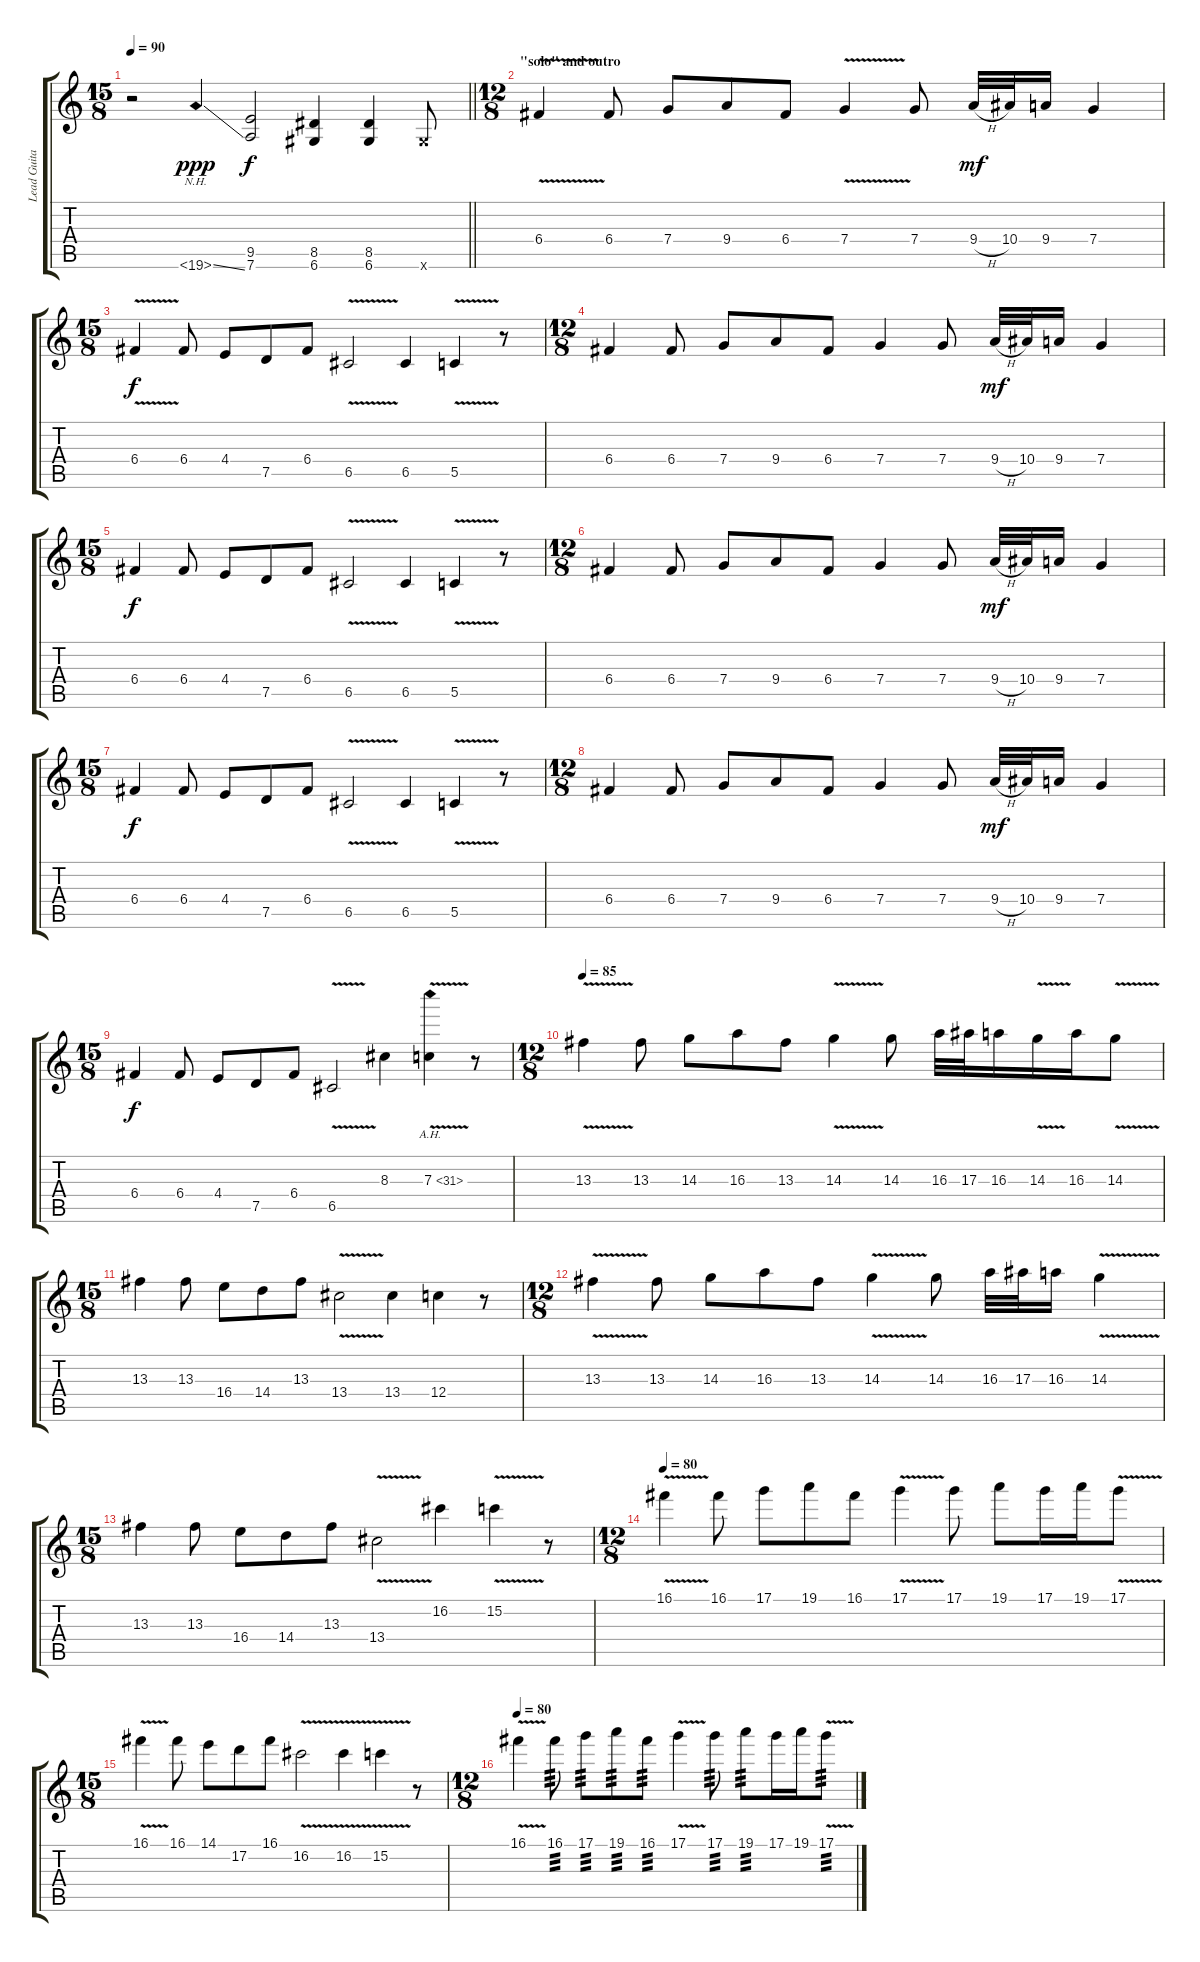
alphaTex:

\track ("Lead Guitar" "Lead Guita") {instrument distortionguitar}
\staff {score tabs}
\tuning (D4 A3 F3 C3 G2 D2) {hide}
\ts (15 8)
\tempo 90
\clef g2
\barLineRight lightlight
\ks c
r.2{dy p} 19.6{nh ss}.4{dy ppp} (9.5 7.6).2{dy f} (8.5 6.6).4 (8.5 6.6).4 6.6{x}.8 |
\ts (12 8)
\section ("" "\"solo\" and outro")
6.4{v}.4 6.4.8 7.4.8 9.4.8 6.4.8 7.4{v}.4 7.4.8 9.4{h}.32{dy mf} 10.4.32 9.4.16 7.4.4 |
\ts (15 8)
6.4{v}.4{dy f} 6.4.8 4.4.8 7.5.8 6.4.8 6.5{v}.2 6.5.4 5.5{v}.4 r.8 |
\ts (12 8)
6.4.4 6.4.8 7.4.8 9.4.8 6.4.8 7.4.4 7.4.8 9.4{h}.32{dy mf} 10.4.32 9.4.16 7.4.4 |
\ts (15 8)
6.4.4{dy f} 6.4.8 4.4.8 7.5.8 6.4.8 6.5{v}.2 6.5.4 5.5{v}.4 r.8 |
\ts (12 8)
6.4.4 6.4.8 7.4.8 9.4.8 6.4.8 7.4.4 7.4.8 9.4{h}.32{dy mf} 10.4.32 9.4.16 7.4.4 |
\ts (15 8)
6.4.4{dy f} 6.4.8 4.4.8 7.5.8 6.4.8 6.5{v}.2 6.5.4 5.5{v}.4 r.8 |
\ts (12 8)
6.4.4 6.4.8 7.4.8 9.4.8 6.4.8 7.4.4 7.4.8 9.4{h}.32{dy mf} 10.4.32 9.4.16 7.4.4 |
\ts (15 8)
6.4.4{dy f} 6.4.8 4.4.8 7.5.8 6.4.8 6.5{v}.2 8.3.4 7.3{ah 24 v}.4 r.8 |
\ts (12 8)
\tempo 85
13.3{v}.4 13.3.8 14.3.8 16.3.8 13.3.8 14.3{v}.4 14.3.8 16.3.32 17.3.32 16.3.16 14.3{v}.16 16.3.16 14.3{v}.8 |
\ts (15 8)
13.3.4 13.3.8 16.4.8 14.4.8 13.3.8 13.4{v}.2 13.4.4 12.4.4 r.8 |
\ts (12 8)
13.3{v}.4 13.3.8 14.3.8 16.3.8 13.3.8 14.3{v}.4 14.3.8 16.3.32 17.3.32 16.3.16 14.3{v}.4 |
\ts (15 8)
13.3.4 13.3.8 16.4.8 14.4.8 13.3.8 13.4{v}.2 16.2.4 15.2{v}.4 r.8 |
\ts (12 8)
\tempo 80
16.1{v}.4 16.1.8 17.1.8 19.1.8 16.1.8 17.1{v}.4 17.1.8 19.1.8 17.1.16 19.1.16 17.1{v}.8 |
\ts (15 8)
16.1{v}.4 16.1.8 14.1.8 17.2.8 16.1.8 16.2{v}.2 16.2{v}.4 15.2{v}.4 r.8 |
\ts (12 8)
\tempo 80
16.1{v}.4 16.1.8{tp 3} 17.1.8{tp 3} 19.1.8{tp 3} 16.1.8{tp 3} 17.1{v}.4 17.1.8{tp 3} 19.1.8{tp 3} 17.1.16 19.1.16 17.1{v}.8{tp 3}
